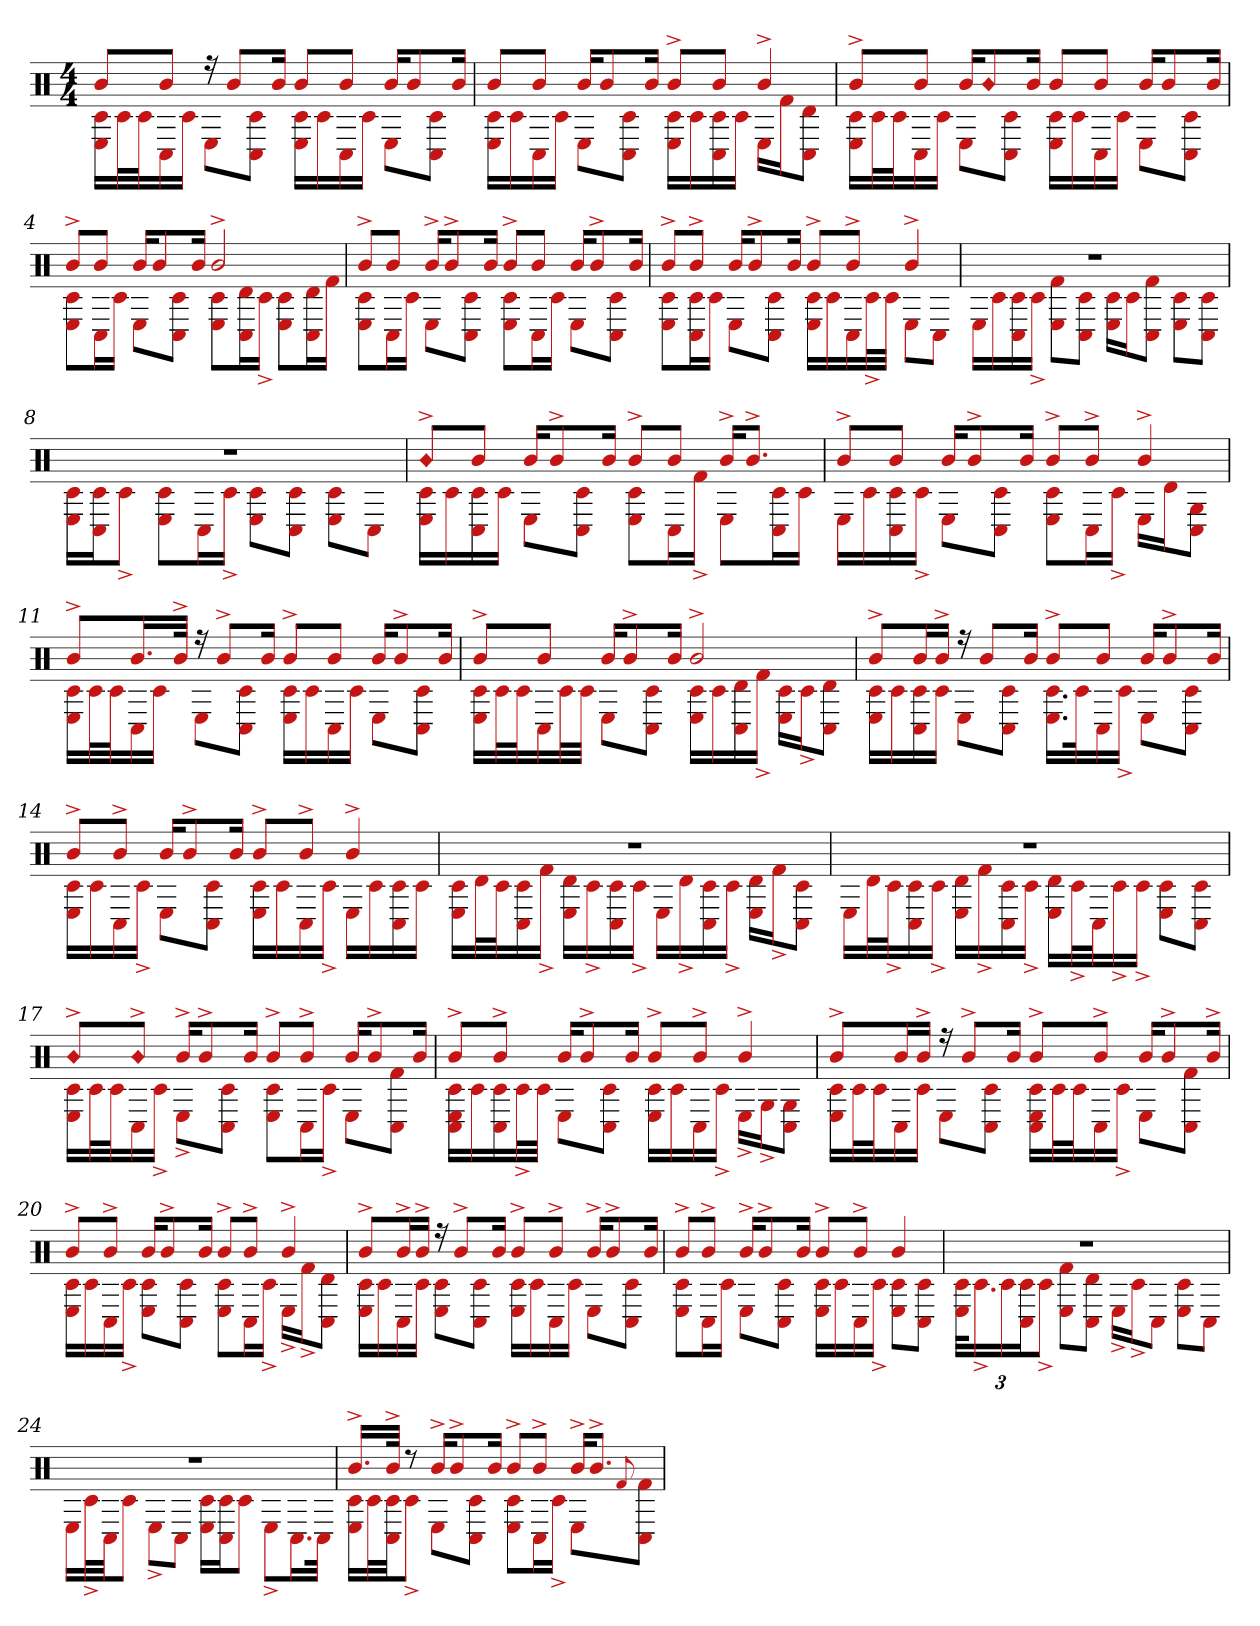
**kern
*part1
*staff1
*clefX
*k[]
*M4/4
=1
*^
8bL	16E 16c#LL
.	32c#L
.	32c#J
8bJ	16C#
.	16c#JJ
16r	8EL
8bL	.
.	8c# 8C#J
16bJk	.
8bL	16E 16c#LL
.	16c#
8bJ	16C#
.	16c#JJ
16bKL	8EL
8b	.
.	8C# 8c#J
16bJk	.
=2	=2
8bL	16E 16c#LL
.	16c#
8bJ	16C#
.	16c#JJ
16bKL	8EL
8b	.
.	8C# 8c#J
16bJk	.
8b^L	16E 16c#LL
.	16c#
8bJ	16c# 16C#
.	16c#JJ
4b^	16ELL
.	16f#J
.	8C# 8dJ
=3	=3
8b^L	16E 16c#LL
.	32c#L
.	32c#J
8bJ	16C#
.	16c#JJ
16bKL	8EL
!LO:N:head=diamond	!
8b	.
.	8C# 8c#J
16bJk	.
8bL	16c# 16ELL
.	16c#
8bJ	16C#
.	16c#JJ
16bKL	8EL
8b	.
.	8c# 8C#J
16bJk	.
=4	=4
8b^L	8E 8c#L
8bJ	16C#L
.	16c#JJ
16bKL	8EL
8b	.
.	8C# 8c#J
16bJk	.
2b^	8E 8c#L
.	16C# 16dL
.	16c#^JJ
.	8E 8c#L
.	16C# 16dL
.	16f#JJ
=5	=5
8b^L	8E 8c#L
8bJ	16C#L
.	16c#JJ
16b^KL	8EL
8b^	.
.	8C# 8c#J
16bJk	.
8b^L	8E 8c#L
8bJ	16C#L
.	16c#JJ
16bKL	8EL
8b^	.
.	8c# 8C#J
16bJk	.
=6	=6
8b^L	8E 8c#L
8b^J	16c# 16C#L
.	16c#JJ
16bKL	8EL
8b^	.
.	8c# 8C#J
16bJk	.
8b^L	16c# 16ELL
.	16c#
8b^J	16C#
.	32c#^L
.	32c#JJJ
4b^	8EL
.	8C#J
=7	=7
1r	16ELL
.	16c#
.	16C# 16c#
.	16c#^JJ
.	8E 8f#L
.	8C# 8c#J
.	16c# 16ELL
.	16c#J
.	8C# 8f#J
.	8E 8c#L
.	8C# 8c#J
=8	=8
1r	16c# 16ELL
.	16c# 16C#J
.	8c#^J
.	8E 8c#L
.	16C#L
.	16c#^JJ
.	8E 8c#L
.	8C# 8c#J
.	8E 8c#L
.	8C#J
=9	=9
!LO:N:head=diamond	!
8b^L	16E 16c#LL
.	16c#
8bJ	16c# 16C#
.	16c#JJ
16bKL	8EL
8b^	.
.	8C# 8c#J
16bJk	.
8b^L	8E 8c#L
8bJ	16C#L
.	16f#^JJ
16b^KL	8EL
8.b^J	.
.	16C# 16c#L
.	16c#JJ
=10	=10
8b^L	16ELL
.	16c#
8bJ	16c# 16C#
.	16c#^JJ
16bKL	8EL
8b^	.
.	8c# 8C#J
16bJk	.
8b^L	8E 8c#L
8b^J	16C#L
.	16c#^JJ
4b^	16ELL
.	16dJ
.	8G 8C#J
=11	=11
8b^L	16E 16c#LL
.	32c#L
.	32c#J
16.bL	16C#
.	16c#JJ
32b^JJk	.
16r	8EL
8b^L	.
.	8c# 8C#J
16bJk	.
8b^L	16c# 16ELL
.	16c#
8bJ	16C#
.	16c#JJ
16bKL	8EL
8b^	.
.	8c# 8C#J
16bJk	.
=12	=12
8b^L	16c# 16ELL
.	32c#L
.	32c#J
8bJ	16C#
.	32c#L
.	32c#JJJ
16bKL	8EL
8b^	.
.	8c# 8C#J
16bJk	.
2b^	16c# 16ELL
.	16c#
.	16C# 16d
.	16f#^JJ
.	16E 16c#LL
.	16c#^J
.	8C# 8dJ
=13	=13
8b^L	16E 16c#LL
.	16c#
16bL	16c# 16C#
16b^JJ	16c#JJ
16r	8EL
8bL	.
.	8c# 8C#J
16bJk	.
8b^L	16.E 16.c#LL
.	32c#k
8bJ	16C#
.	16c#^JJ
16bKL	8EL
8b^	.
.	8c# 8C#J
16bJk	.
=14	=14
8b^L	16c# 16ELL
.	16c#
8b^J	16C#
.	16c#^JJ
16bKL	8EL
8b^	.
.	8C# 8c#J
16bJk	.
8b^L	16E 16c#LL
.	16c#
8b^J	16C#
.	16c#^JJ
4b^	16ELL
.	16c#
.	16C# 16c#
.	16c#JJ
=15	=15
1r	16E 16c#LL
.	32dL
.	32c#J
.	16C# 16c#
.	16f#^JJ
.	16E 16dLL
.	16c#^
.	16C# 16c#
.	16c#^JJ
.	16ELL
.	16d^
.	16C# 16c#
.	16c#^JJ
.	16E 16dLL
.	16f#^J
.	8C# 8c#J
=16	=16
1r	16ELL
.	32dL
.	32c#^J
.	16C# 16c#
.	16c#^JJ
.	16E 16dLL
.	16f#^
.	16C# 16c#
.	16c#^JJ
.	16E 16dLL
.	32c#^L
.	32C#J
.	16c#^
.	16c#^JJ
.	8E 8c#L
.	8C# 8c#J
=17	=17
!LO:N:head=diamond	!
8b^L	16E 16c#LL
.	32c#L
.	32c#J
!LO:N:head=diamond	!
8b^J	16C#
.	16c#^JJ
16b^KL	8E^L
8b^	.
.	8C# 8c#J
16bJk	.
8b^L	8E 8c#L
8b^J	16C#L
.	16c#^JJ
16bKL	8EL
8b^	.
.	8C# 8f#J
16bJk	.
=18	=18
8b^L	16C# 16E 16c#LL
.	16c#
8b^J	16c# 16C#
.	32c#^L
.	32c#JJJ
16bKL	8EL
8b^	.
.	8c# 8C#J
16bJk	.
8b^L	16c# 16ELL
.	16c#
8b^J	16C#
.	16c#^JJ
4b^	16E^LL
.	16G^J
.	8C# 8GJ
=19	=19
8b^L	16E 16c#LL
.	32c#L
.	32c#J
16bL	16C#
16b^JJ	16c#JJ
16r	8EL
8b^L	.
.	8c# 8C#J
16bJk	.
8b^L	16C# 16E 16c#LL
.	32c#L
.	32c#J
8b^J	16C#
.	16c#^JJ
16bKL	8EL
8b^	.
.	8f# 8C#J
16b^Jk	.
=20	=20
8b^L	16E 16c#LL
.	16c#
8b^J	16C#
.	16c#^JJ
16bKL	8c# 8EL
8b^	.
.	8c# 8C#J
16bJk	.
8b^L	8E 8c#L
8b^J	16C#L
.	16c#^JJ
4b^	16E^LL
.	16f#^J
.	8C# 8dJ
=21	=21
8b^L	16c# 16ELL
.	16c#
16b^L	16C#
16b^JJ	16c#JJ
16r	8c# 8EL
8b^L	.
.	8c# 8C#J
16bJk	.
8b^L	16E 16c#LL
.	16c#
8b^J	16C#
.	16c#JJ
16b^KL	8EL
8b^	.
.	8C# 8c#J
16bJk	.
=22	=22
8b^L	8E 8c#L
8b^J	16C#L
.	16c#JJ
16b^KL	8EL
8b^	.
.	8C# 8c#J
16bJk	.
8b^L	16c# 16ELL
.	16c#
8b^J	16C#
.	16c#^JJ
4b	8E 8c#L
.	8c# 8C#J
=23	=23
1r	48c# 48EKLL
.	24.c#^
.	24c#
.	24C# 24c#J
.	12c#^J
.	8E 8f#L
.	8C# 8dJ
.	16E^LL
.	16c#^J
.	8C#J
.	8E 8c#L
.	8C#J
=24	=24
1r	16ELL
.	32c#^L
.	32C#JJ
.	8c#J
.	8E^L
.	8C#J
.	16E 16c#LL
.	16c# 16C#J
.	8c#J
.	8E^L
.	16.C#L
.	32C#JJk
=25	=25
16.b^LL	16E 16c#LL
.	32c#L
32b^JJk	32c# 32C#JJ
8r	8c#^J
16b^KL	8EL
8b^	.
.	8c# 8C#J
16bJk	.
8b^L	8E 8c#L
8b^J	16C#L
.	16c#^JJ
16b^KL	8EL
8.b^J	.
.	8qqf#
.	8C# 8f#J
*v	*v
=
*-
